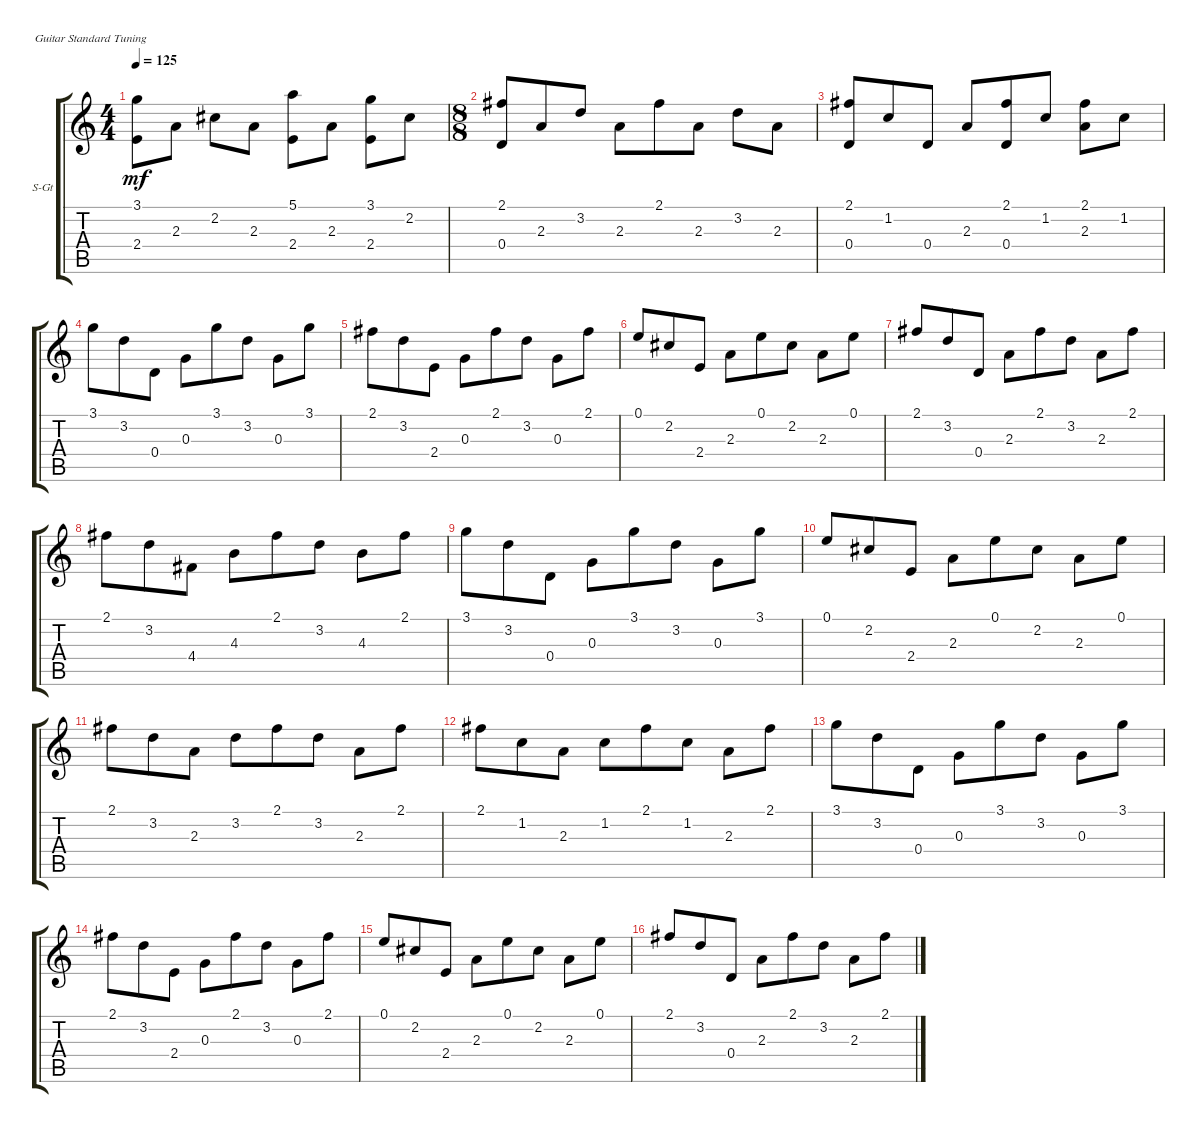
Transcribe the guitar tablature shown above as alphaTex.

\defaultSystemsLayout 4
\bracketExtendMode groupsimilarinstruments
\firstSystemTrackNameOrientation horizontal
\otherSystemsTrackNameOrientation horizontal
\track ("Steel Guitar" "S-Gt") {instrument acousticguitarsteel}
\staff {score tabs}
\tuning (E4 B3 G3 D3 A2 E2)
\ts (4 4)
\tempo 125
\clef g2
\ks c
(2.4 3.1).8{dy mf} 2.3.8 2.2.8 2.3.8 (5.1 2.4).8 2.3.8 (2.4 3.1).8 2.2.8 |
\ts (8 8)
(0.4 2.1).8 2.3.8 3.2.8 2.3.8 2.1.8 2.3.8 3.2.8 2.3.8 |
(2.1 0.4).8 1.2.8 0.4.8 2.3.8 (2.1 0.4).8 1.2.8 (2.1 2.3).8 1.2.8 |
3.1.8 3.2.8 0.4.8 0.3.8 3.1.8 3.2.8 0.3.8 3.1.8 |
2.1.8 3.2.8 2.4.8 0.3.8 2.1.8 3.2.8 0.3.8 2.1.8 |
0.1.8 2.2.8 2.4.8 2.3.8 0.1.8 2.2.8 2.3.8 0.1.8 |
2.1.8 3.2.8 0.4.8 2.3.8 2.1.8 3.2.8 2.3.8 2.1.8 |
2.1.8 3.2.8 4.4.8 4.3.8 2.1.8 3.2.8 4.3.8 2.1.8 |
3.1.8 3.2.8 0.4.8 0.3.8 3.1.8 3.2.8 0.3.8 3.1.8 |
0.1.8 2.2.8 2.4.8 2.3.8 0.1.8 2.2.8 2.3.8 0.1.8 |
2.1.8 3.2.8 2.3.8 3.2.8 2.1.8 3.2.8 2.3.8 2.1.8 |
2.1.8 1.2.8 2.3.8 1.2.8 2.1.8 1.2.8 2.3.8 2.1.8 |
3.1.8 3.2.8 0.4.8 0.3.8 3.1.8 3.2.8 0.3.8 3.1.8 |
2.1.8 3.2.8 2.4.8 0.3.8 2.1.8 3.2.8 0.3.8 2.1.8 |
0.1.8 2.2.8 2.4.8 2.3.8 0.1.8 2.2.8 2.3.8 0.1.8 |
2.1.8 3.2.8 0.4.8 2.3.8 2.1.8 3.2.8 2.3.8 2.1.8
